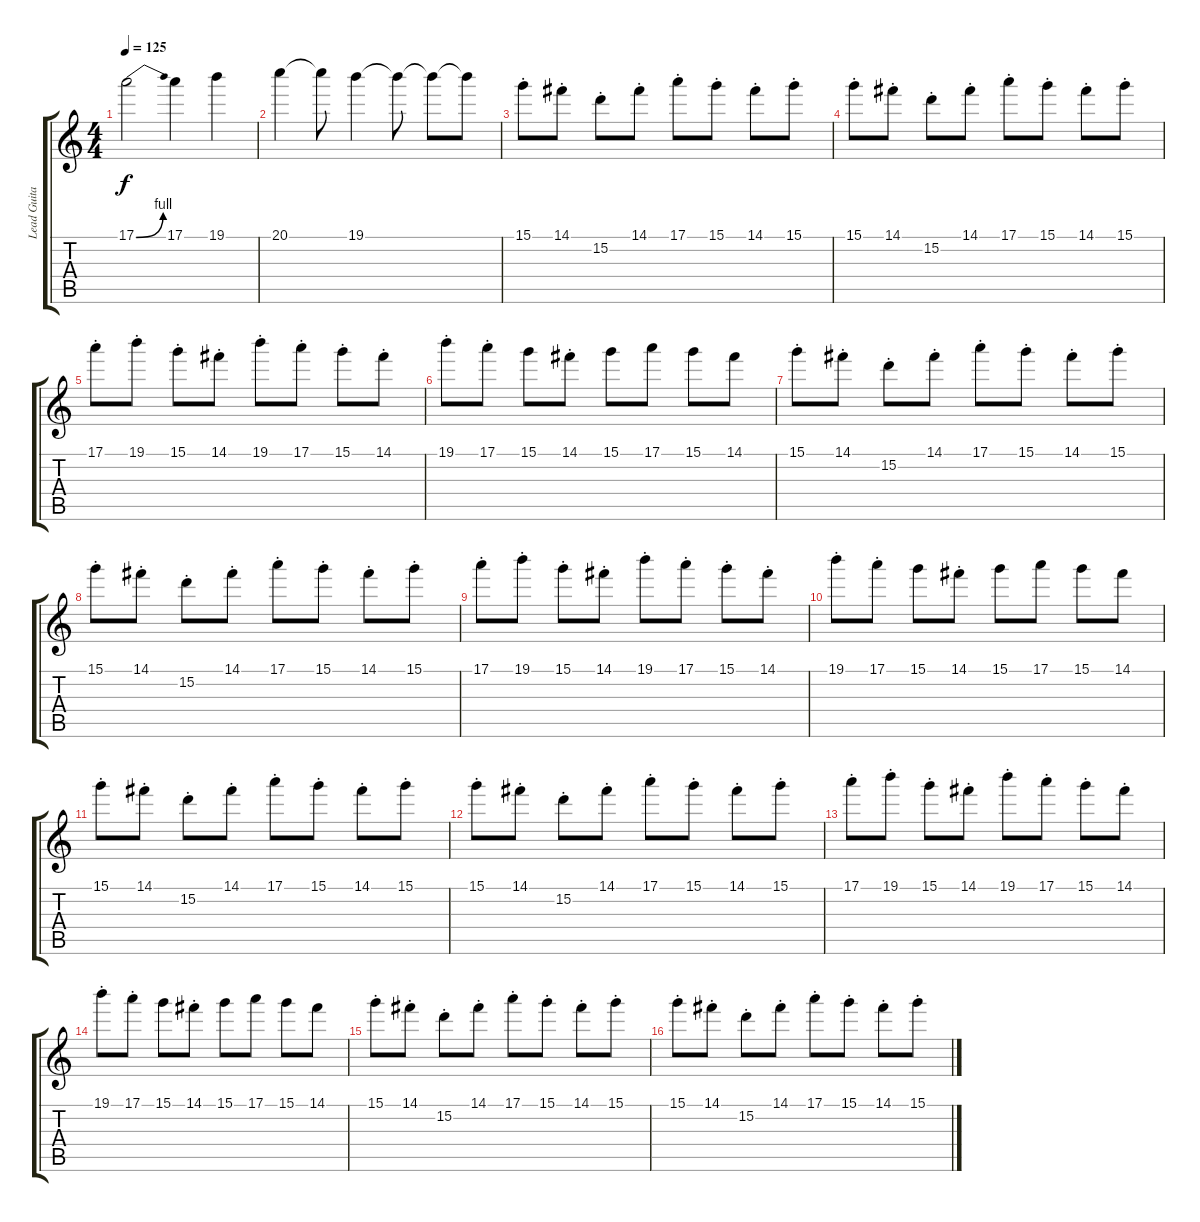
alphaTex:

\track ("Lead Guitar" "Lead Guita") {instrument acousticguitarsteel}
\staff {score tabs}
\tuning (E4 B3 G3 D3 A2 E2) {hide}
\ts (4 4)
\tempo 125
\clef g2
\ks c
17.1{be (bend 0 0 60 4)}.2{dy f} 17.1.4 19.1.4 |
20.1.4 20.1{t}.8 19.1.4 19.1{t}.8 19.1{t}.8 19.1{t}.8 |
15.1{st}.8 14.1{st}.8 15.2{st}.8 14.1{st}.8 17.1{st}.8 15.1{st}.8 14.1{st}.8 15.1{st}.8 |
15.1{st}.8 14.1{st}.8 15.2{st}.8 14.1{st}.8 17.1{st}.8 15.1{st}.8 14.1{st}.8 15.1{st}.8 |
17.1{st}.8 19.1{st}.8 15.1{st}.8 14.1{st}.8 19.1{st}.8 17.1{st}.8 15.1{st}.8 14.1{st}.8 |
19.1{st}.8 17.1{st}.8 15.1.8 14.1{st}.8 15.1.8 17.1.8 15.1.8 14.1.8 |
15.1{st}.8 14.1{st}.8 15.2{st}.8 14.1{st}.8 17.1{st}.8 15.1{st}.8 14.1{st}.8 15.1{st}.8 |
15.1{st}.8 14.1{st}.8 15.2{st}.8 14.1{st}.8 17.1{st}.8 15.1{st}.8 14.1{st}.8 15.1{st}.8 |
17.1{st}.8 19.1{st}.8 15.1{st}.8 14.1{st}.8 19.1{st}.8 17.1{st}.8 15.1{st}.8 14.1{st}.8 |
19.1{st}.8 17.1{st}.8 15.1.8 14.1{st}.8 15.1.8 17.1.8 15.1.8 14.1.8 |
15.1{st}.8 14.1{st}.8 15.2{st}.8 14.1{st}.8 17.1{st}.8 15.1{st}.8 14.1{st}.8 15.1{st}.8 |
15.1{st}.8 14.1{st}.8 15.2{st}.8 14.1{st}.8 17.1{st}.8 15.1{st}.8 14.1{st}.8 15.1{st}.8 |
17.1{st}.8 19.1{st}.8 15.1{st}.8 14.1{st}.8 19.1{st}.8 17.1{st}.8 15.1{st}.8 14.1{st}.8 |
19.1{st}.8 17.1{st}.8 15.1.8 14.1{st}.8 15.1.8 17.1.8 15.1.8 14.1.8 |
15.1{st}.8 14.1{st}.8 15.2{st}.8 14.1{st}.8 17.1{st}.8 15.1{st}.8 14.1{st}.8 15.1{st}.8 |
15.1{st}.8 14.1{st}.8 15.2{st}.8 14.1{st}.8 17.1{st}.8 15.1{st}.8 14.1{st}.8 15.1{st}.8
